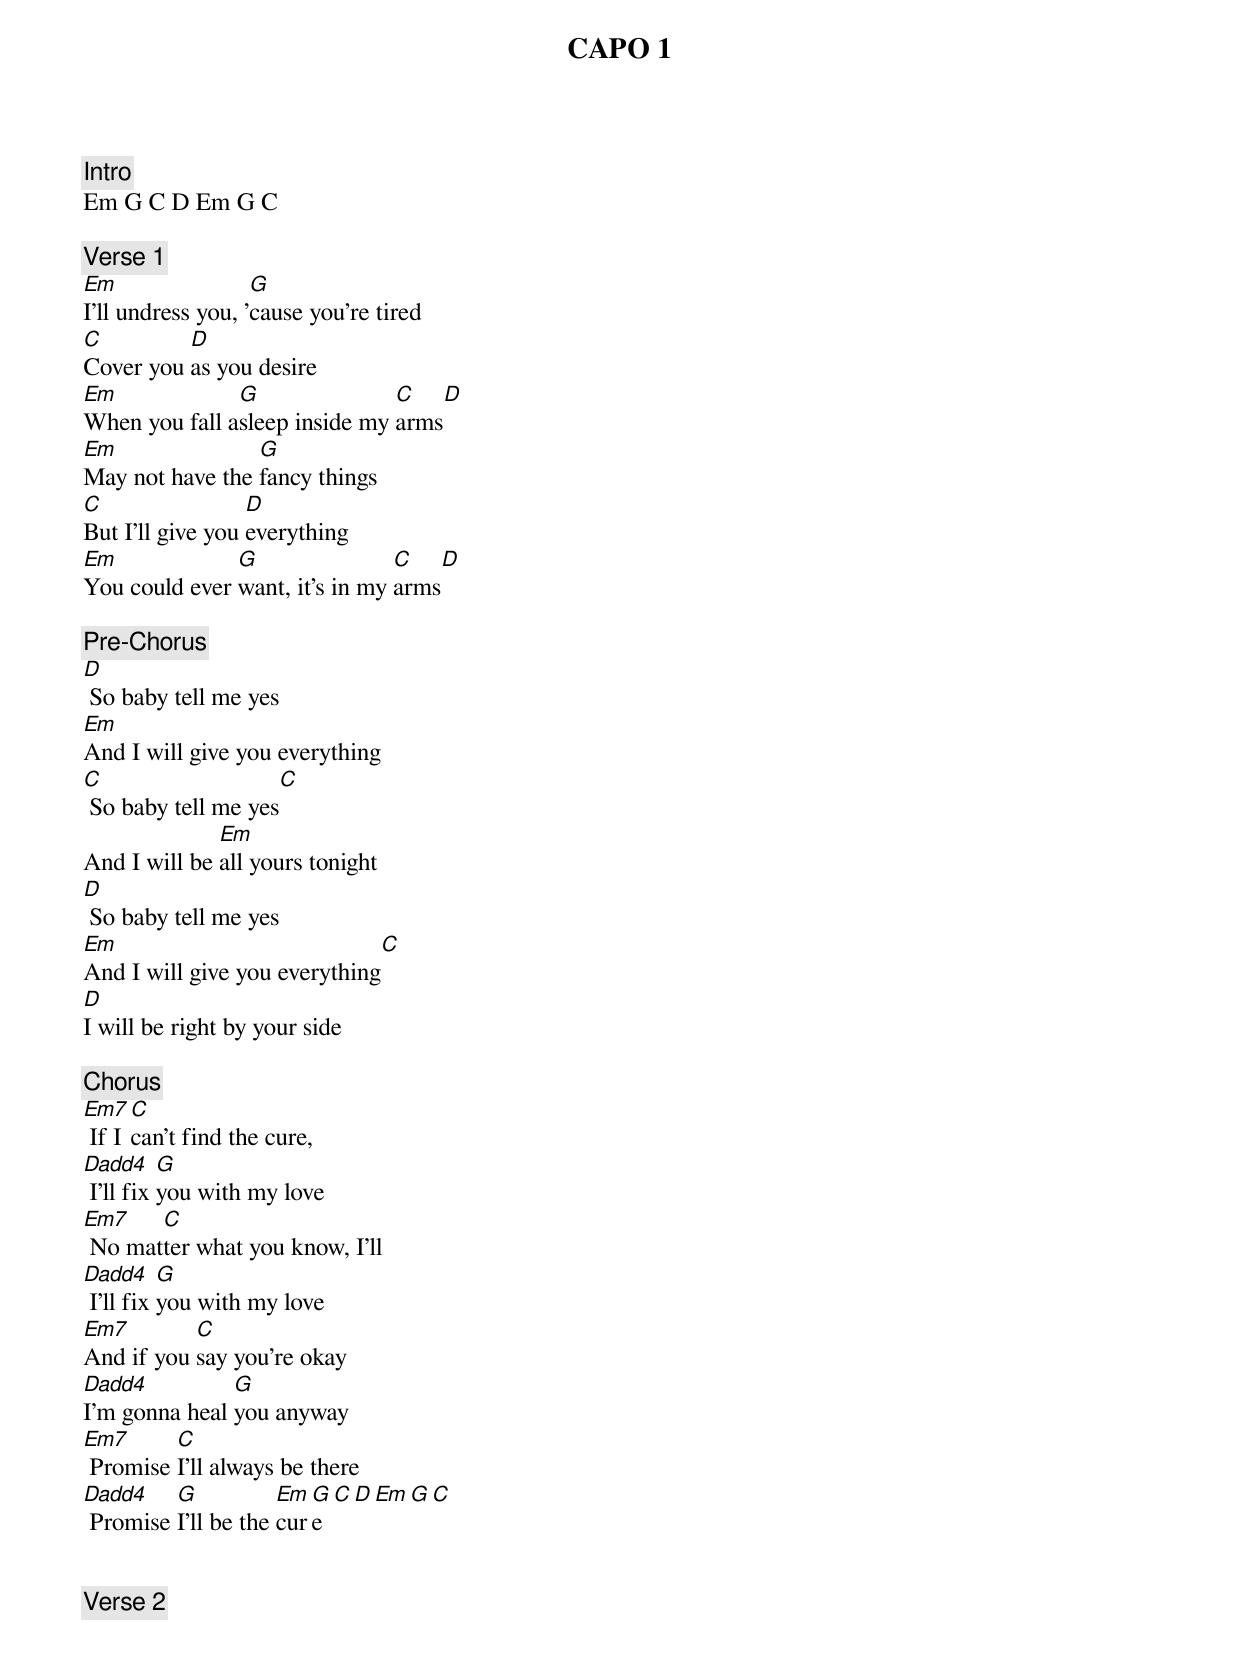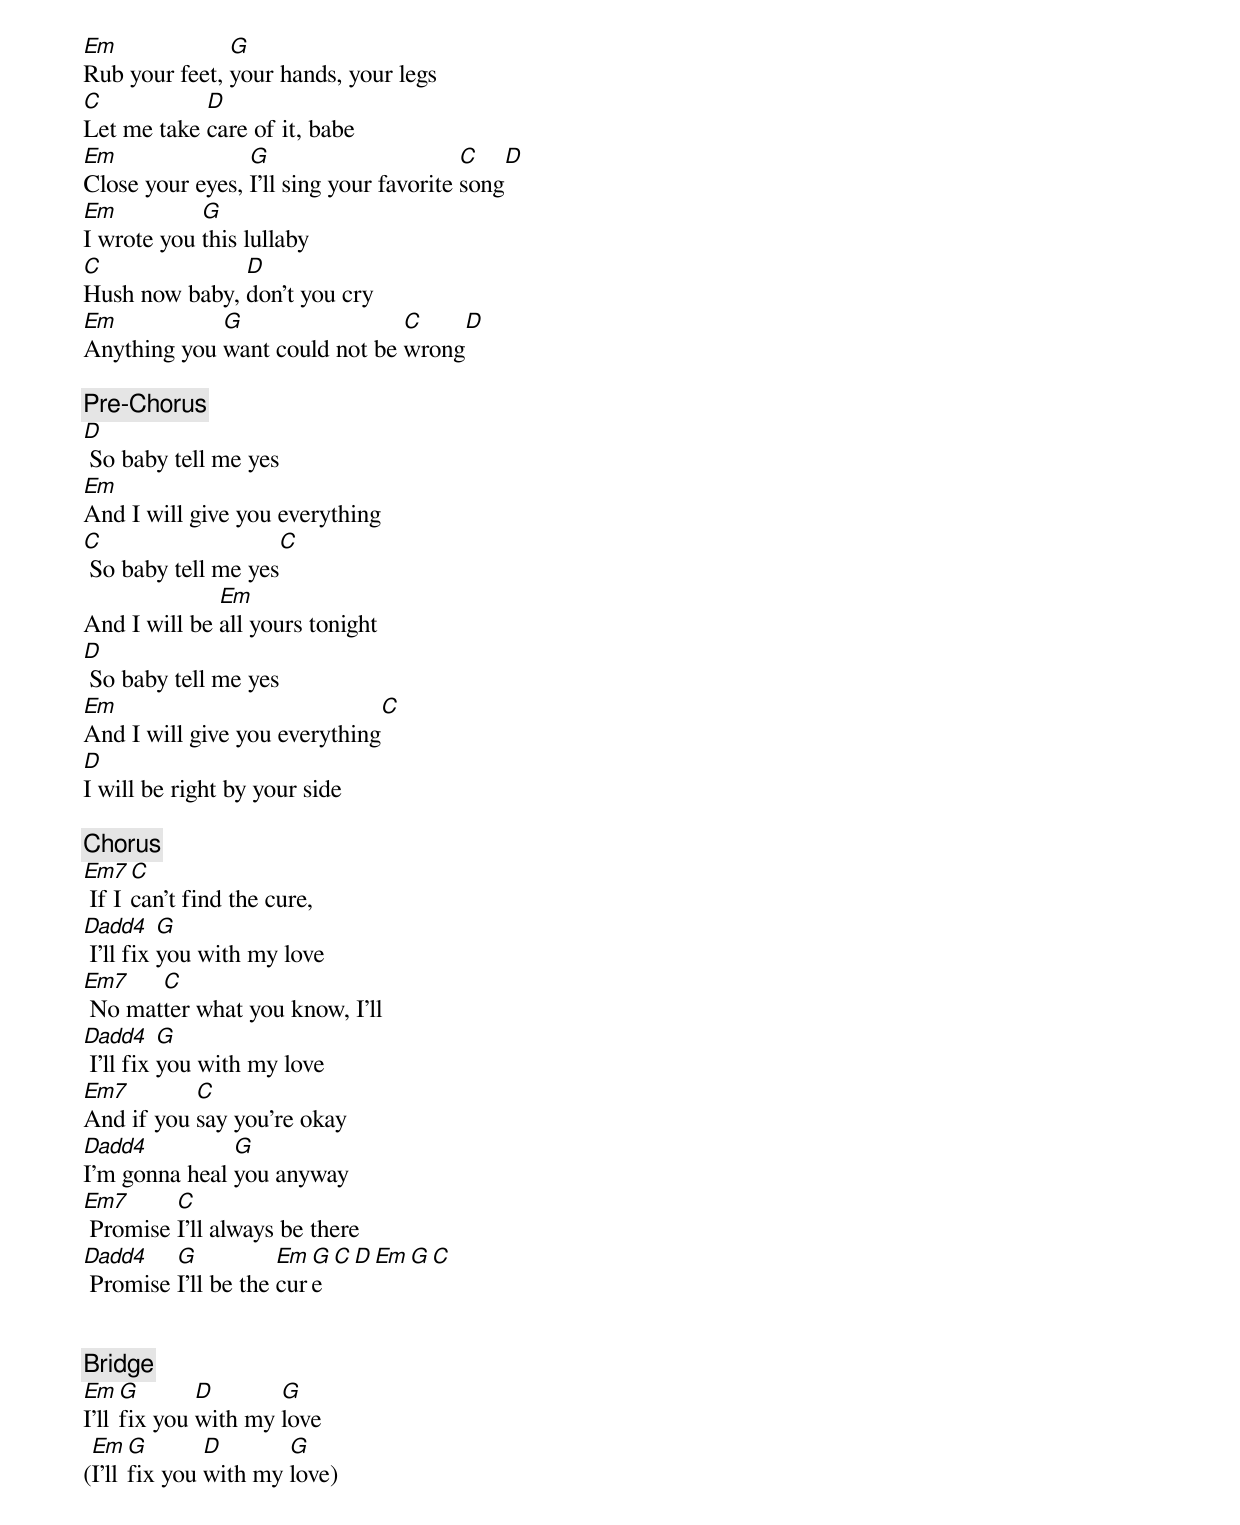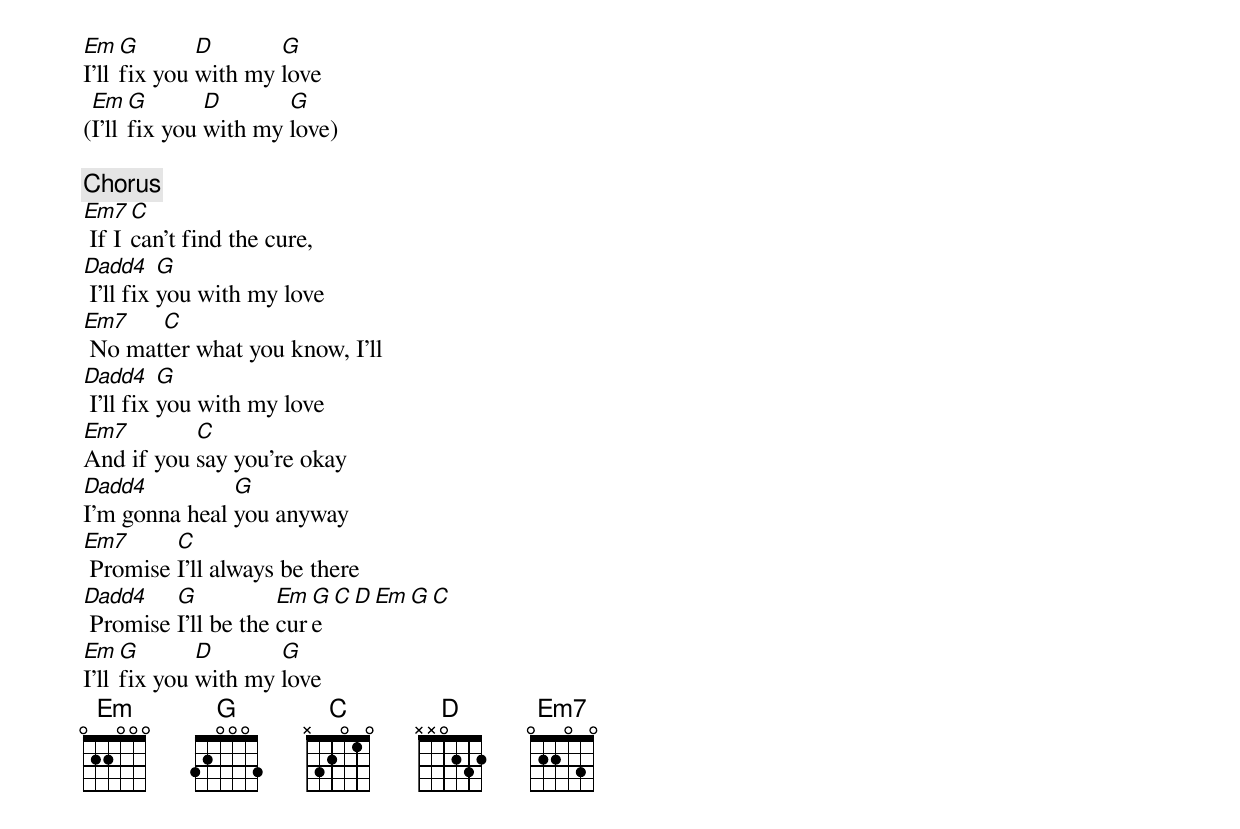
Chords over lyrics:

CAPO 1

[Intro]
Em G C D Em G C

[Verse 1]
Em                 G
I'll undress you, 'cause you're tired
C         D
Cover you as you desire
Em             G               C   D
When you fall asleep inside my arms
Em               G
May not have the fancy things
C                 D
But I'll give you everything
Em             G                C   D
You could ever want, it's in my arms

[Pre-Chorus]
D
 So baby tell me yes
Em
And I will give you everything
C                    C
 So baby tell me yes
              Em
And I will be all yours tonight
D
 So baby tell me yes
Em                            C
And I will give you everything
D
I will be right by your side

[Chorus]
Em7   C
 If I can't find the cure,
Dadd4     G
 I'll fix you with my love
Em7    C
 No matter what you know, I'll
Dadd4     G
 I'll fix you with my love
Em7        C
And if you say you're okay
Dadd4          G
I'm gonna heal you anyway
Em7      C
 Promise I'll always be there
Dadd4    G           Em G C D Em G C
 Promise I'll be the cure


[Verse 2]
Em             G
Rub your feet, your hands, your legs
C           D
Let me take care of it, babe
Em               G                       C   D
Close your eyes, I'll sing your favorite song
Em          G
I wrote you this lullaby
C              D
Hush now baby, don't you cry
Em           G                 C    D
Anything you want could not be wrong

[Pre-Chorus]
D
 So baby tell me yes
Em
And I will give you everything
C                    C
 So baby tell me yes
              Em
And I will be all yours tonight
D
 So baby tell me yes
Em                            C
And I will give you everything
D
I will be right by your side

[Chorus]
Em7   C
 If I can't find the cure,
Dadd4     G
 I'll fix you with my love
Em7    C
 No matter what you know, I'll
Dadd4     G
 I'll fix you with my love
Em7        C
And if you say you're okay
Dadd4          G
I'm gonna heal you anyway
Em7      C
 Promise I'll always be there
Dadd4    G           Em G C D Em G C
 Promise I'll be the cure


[Bridge]
Em   G       D       G
I'll fix you with my love
 Em   G       D       G
(I'll fix you with my love)
Em   G       D       G
I'll fix you with my love
 Em   G       D       G
(I'll fix you with my love)

[Chorus]
Em7   C
 If I can't find the cure,
Dadd4     G
 I'll fix you with my love
Em7    C
 No matter what you know, I'll
Dadd4     G
 I'll fix you with my love
Em7        C
And if you say you're okay
Dadd4          G
I'm gonna heal you anyway
Em7      C
 Promise I'll always be there
Dadd4    G           Em G C D Em G C
 Promise I'll be the cure
Em   G       D       G
I'll fix you with my love
